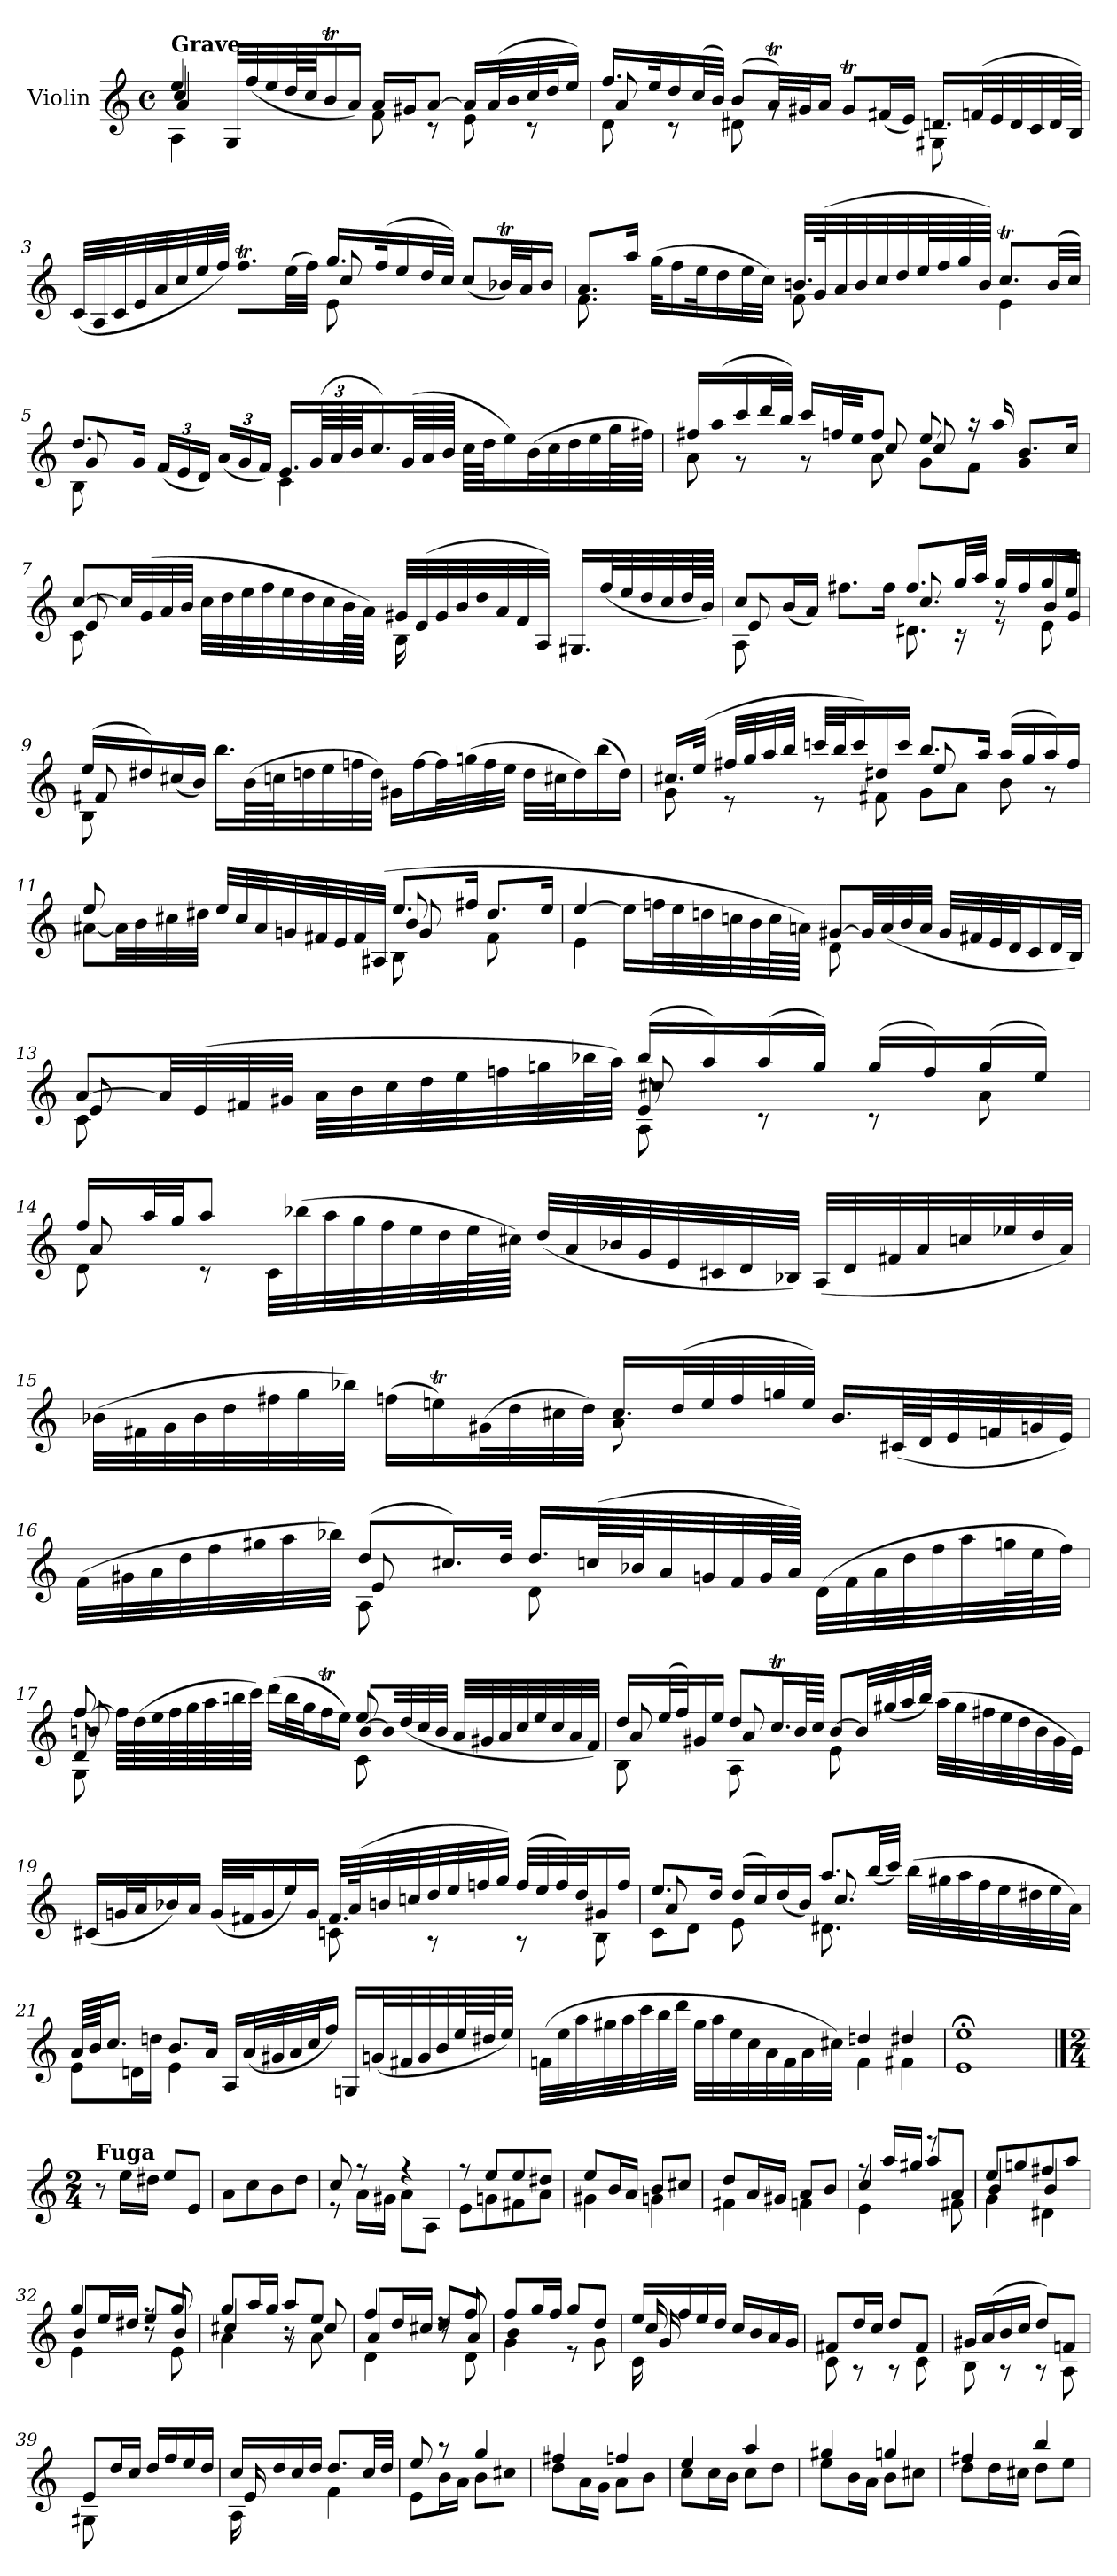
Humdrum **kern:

**kern
*part1
*staff1
*I"Violin
*I'Vln.
*clefG2
*k[]
*M4/4
*met(c)
=1
*^
*	*^
*	*	*^
!LO:TX:a:B:t=Grave	!	!	!
4ee/	4A\	4cc/	4a/
32G/LLL	4ryy	4ryy	4ryy
(32ff/	.	.	.
32ee/	.	.	.
64dd/L	.	.	.
64cc/JJ	.	.	.
16bt/	.	.	.
16a/JJ)	.	.	.
16a/LL	8f\	2ryy	2ryy
16g#X/J	.	.	.
[8a/J	8r	.	.
16a/LL]	8e\	.	.
(32a/L	.	.	.
32b/	.	.	.
32cc/	8r	.	.
32dd/J	.	.	.
16ee/JJ)	.	.	.
*	*	*v	*v
=2	=2	=2
16.ff/LL	8d\	8a/
32ee/K	.	.
16dd/	8r	8ryy
(32cc/L	.	.
32b/JJJ)	.	.
(8b/L	8d#X\	4ryy
32aT/LL)	8rg	.
32g#X/J	.	.
16a/JJ	.	.
8g#t/L	4ryy	2ryy
(16f#X/L	.	.
16e/JJ)	.	.
16.dn/LL	8G#X\	.
(32fn/L	.	.
32e/	8ryy	.
32d/	.	.
32c/	.	.
64d/L	.	.
64B/JJJJ)	.	.
=3	=3	=3
(32c/LLL	2ryy	2ryy
32A/	.	.
32c/	.	.
32e/	.	.
32a/	.	.
32cc/	.	.
32ee/	.	.
32ff/JJJ)	.	.
8.ffT\L	.	.
(>32ee\LL	.	.
32ff\JJJ)	.	.
16.gg/LL	8e\	8cc/
(32ff/K	.	.
16ee/	8ryy	8ryy
32dd/L	.	.
32cc/JJJ)	.	.
(8cc/L	4ryy	4ryy
32b-XT/LL)	.	.
32a/J	.	.
16b-/JJ	.	.
*	*v	*v
!!LO:LB:g=z
=4	=4
8.a/L	8.f\
16aa/Jk	16ryy
(>32gg\KLL	4ryy
16ff\	.
32ee\K	.
16dd\	.
32ee\L	.
32cc\JJJ)	.
32.bn/LLL	8f\
(64g/K	.
32a/	.
32b/	.
32cc/	8ryy
32dd/	.
64ee/L	.
64ff/	.
64gg/	.
64b/JJJJ)	.
8.ccT/L	4e\
(32b/LL	.
32cc/JJJ)	.
=5	=5
*	*^
8.dd/L	8B\	8g/
.	8ryy	8ryy
16g/Jk	.	.
*Xbrackettup	*	*
(24f/LL	4ryy	4ryy
24e/	.	.
24d/JJ)	.	.
(24a/LL	.	.
24g/	.	.
24f/JJ)	.	.
16.e/LL	4c\	2ryy
*brackettup	*	*
(96g/LL	.	.
96a/	.	.
96b/JJ	.	.
16.cc/)	.	.
*Xtuplet	*	*
(96g/LL	.	.
96a/	.	.
96b/JJJJ	.	.
64cc\LLLL	4ryy	.
64dd\JJ	.	.
16ee\)	.	.
(>32b\L	.	.
32cc\	.	.
32dd\	.	.
32ee\	.	.
64gg\L	.	.
64ff#X\JJJJ)	.	.
=6	=6	=6
16ff#X/LL	8a\	4ryy
(16aa/	.	.
16ccc/	8r	.
32ddd/L	.	.
32bb/JJJ)	.	.
16ccc/LL	8r	8ryy
32ffn/L	.	.
32ee/JJ	.	.
8ff/J	8a\	8cc/
8ee/	8g\L	8cc/
16r	8f\J	8rgyy
16aa/	.	.
8.b/L	4g\	4ryy
16cc/Jk	.	.
!!LO:LB:g=z	!!	!!
=7	=7	=7
[8cc/L	8c\	8e/
32cc/LL]	8ryy	8ryy
(32g/	.	.
32a/	.	.
32b/JJJ	.	.
32cc\LLL	4ryy	4ryy
32dd\	.	.
32ee\	.	.
32ff\	.	.
32ee\	.	.
32dd\	.	.
32cc\	.	.
64b\L	.	.
64a\JJJJ)	.	.
32g#X/LLL	16B\	2ryy
(32e/	.	.
32g#/	16ryy	.
32b/	.	.
32dd/	8ryy	.
32a/	.	.
32f/	.	.
32A/JJJ)	.	.
16.G#X/LL	4ryy	.
(32ff/L	.	.
32ee/	.	.
32dd/	.	.
32cc/	.	.
64dd/L	.	.
64b/JJJJ)	.	.
=8	=8	=8
8cc/L	8A\	8e/
(16b/L	8ryy	8ryy
16a/JJ)	.	.
8.ff#X\L	4ryy	4ryy
16ff#\Jk	.	.
8.ff#/L	8.d#X\	8.cc/
32gg/LL	16r	16ryy
32aa/JJJ	.	.
16gg/LL	8r	8re
16ff#/	.	.
16gg/	8e\	16b/LL
16ee/JJ	.	16g/JJ
!!LO:LB:g=z	!!	!!
=9	=9	=9
(16ee/LL	8B\	8f#X/
16dd#X/)	.	.
(16cc#X/	8ryy	8ryy
16b/JJ)	.	.
16.bb\LL	4ryy	4ryy
(>64b\LL	.	.
64ccn\J	.	.
32ddn\	.	.
32ee\	.	.
32ffn\	.	.
32dd\JJJ)	.	.
16g#X\LL	2ryy	2ryy
[16ff\	.	.
32ff\L]	.	.
(>32ggn\	.	.
32ff\	.	.
32ee\JJJ	.	.
32dd\LLL	.	.
32cc#X\J	.	.
16dd\)	.	.
(>16bb\	.	.
16dd\JJ)	.	.
=10	=10	=10
16.cc#X/LL	8g\	2ryy
(32ee/JJk	.	.
32ff#X/LLL	8r	.
32gg/	.	.
32aa/	.	.
32bb/JJJ	.	.
32cccn/LLL	8r	.
32bb/J	.	.
16ccc/)	.	.
16dd#X/	8f#X\	.
16ccc/JJ	.	.
8.bb/L	8g\L	8ee/
.	8a\J	8ryy
16aa/Jk	.	.
(16aa/LL	8b\	4ryy
16gg/	.	.
16aa/)	8r	.
16ff#/JJ	.	.
!!LO:LB:g=z	!!	!!
=11	=11	=11
*	*	*^
8ee/	[8a#X\L	2ryy	2ryy
8ryy	32a#\LL]	.	.
.	(>32b\	.	.
.	32cc#X\	.	.
.	32dd#X\JJJ	.	.
32ee/LLL	4ryy	.	.
32cc#/	.	.	.
32a#/	.	.	.
32gn/	.	.	.
32f#X/	.	.	.
32e/	.	.	.
32f#/	.	.	.
(32A#X/JJJ	.	.	.
8.ee/L	8B\	8b/	8g/
.	8ryy	8ryy	8ryy
16ff#X/Jk	.	.	.
8.dd#/L	8f#\	4ryy	4ryy
.	8ryy	.	.
16ee/Jk	.	.	.
*	*v	*v	*v
=12	=12
[4ee/	4e\
16ee\LL]	4ryy
32ffn\L	.
32ee\	.
32ddn\	.
32ccn\	.
32b\	.
64cc\L	.
64an\JJJJ)	.
[8g#X/L	8d\
32g#/LL]	8ryy
(32a/	.
32b/	.
32a/JJJ	.
32g#/LLL	4ryy
32f#X/	.
32e/	.
32d/J	.
16c/	.
32d/L	.
32B/JJJ)	.
!!LO:LB:g=z	!!
=13	=13
*^	*^
[8a/L	8c\	8e/	2ryy
32a/LL]	8ryy	8ryy	.
(32e/	.	.	.
32f#X/	.	.	.
32g#X/JJJ	.	.	.
32a\LLL	4ryy	4ryy	.
32b\	.	.	.
32cc\	.	.	.
32dd\	.	.	.
32ee\	.	.	.
32ffn\	.	.	.
32ggn\	.	.	.
64bb-X\L	.	.	.
64aa\JJJJ)	.	.	.
(16bb-/LL	8A\	8cc#X/	8e/
16aa/)	.	.	.
(16aa/	8r	8ryy	8ryy
16gg/JJ)	.	.	.
(16gg/LL	8r	4ryy	4ryy
16ff/)	.	.	.
(16gg/	8a\	.	.
16ee/JJ)	.	.	.
*	*	*v	*v
=14	=14	=14
16ff/LL	8d\	8a/
32aa/L	.	.
32gg/JJ	.	.
8aa/J	8r	8ryy
32c\LLL	4ryy	4ryy
(>32bb-X\	.	.
32aa\	.	.
32gg\	.	.
32ff\	.	.
32ee\	.	.
32dd\	.	.
64ee\L	.	.
64cc#X\JJJJ)	.	.
(32dd/LLL	2ryy	2ryy
32a/	.	.
32b-X/	.	.
32g/	.	.
32e/	.	.
32c#X/	.	.
32d/	.	.
32B-X/JJJ)	.	.
(32A/LLL	.	.
32d/	.	.
32f#X/	.	.
32a/	.	.
32ccn/	.	.
32ee-X/	.	.
32dd/	.	.
32a/JJJ)	.	.
*	*v	*v
!!LO:LB:g=z
=15	=15
(>32b-X\LLL	2ryy
32f#X\	.
32g\	.
32b-\	.
32dd\	.
32ff#X\	.
32gg\	.
32bb-X\JJJ)	.
(>16ffn\LL	.
16eent\)	.
(>32g#X\L	.
32dd\	.
32cc#X\	.
32dd\JJJ)	.
16.cc#/LL	8a\
(32dd/L	.
32ee/	8ryy
32ff/	.
32ggn/	.
32ee/JJJ)	.
16.b-/LL	4ryy
(64c#X/LL	.
64d/J	.
32e/	.
32fn/	.
32gn/	.
32e/JJJ)	.
=16	=16
*	*^
(>32f\LLL	4ryy	4ryy
32g#X\	.	.
32a\	.	.
32dd\	.	.
32ff\	.	.
32gg#X\	.	.
32aa\	.	.
32bb-X\JJJ)	.	.
(8dd/L	8A\	8e/
16.cc#X/L)	8ryy	8ryy
32dd/JJk	.	.
16.dd/LL	8d\	2ryy
(64ccn/LL	.	.
64b-X/J	.	.
32a/	8ryy	.
32gn/	.	.
32f/	.	.
64g/L	.	.
64a/JJJJ)	.	.
(>32d\LLL	4ryy	.
32f\	.	.
32a\	.	.
32dd\	.	.
32ff\	.	.
32aa\	.	.
64ggn\L	.	.
64ee\J	.	.
32ff\JJJ)	.	.
!!LO:LB:g=z	!!	!!
=17	=17	=17
*	*	*^
[8ff/	8G\	8bn/	8d/
64ff\LLLL]	8ryy	8ryy	8ryy
(>64dd\	.	.	.
64ee\	.	.	.
64ff\	.	.	.
64gg\	.	.	.
64aa\	.	.	.
64bbn\	.	.	.
64ccc\JJJJ)	.	.	.
(>16ddd\LL	4ryy	4ryy	4ryy
32bb\L	.	.	.
32gg\J	.	.	.
16ffT\	.	.	.
16ee\JJ)	.	.	.
8ee/	8c\	[8b/L	2ryy
8ryy	8ryy	32b/LL]	.
.	.	(32dd/	.
.	.	32cc/	.
.	.	32b/JJJ	.
4ryy	4ryy	32a/LLL	.
.	.	32g#X/	.
.	.	32a/	.
.	.	32cc/	.
.	.	32ee/	.
.	.	32cc/	.
.	.	32a/	.
.	.	32f/JJJ)	.
*	*	*v	*v
=18	=18	=18
16dd/LL	8B\	8a/
(32ee/L	.	.
32ff/J)	.	.
16g#X/	8ryy	8ryy
16ee/JJ	.	.
8dd/L	8A\	8a/
16.ccT/L	8ryy	8ryy
64b/LL	.	.
64cc/JJJJ	.	.
[8b/L	8e\	2ryy
32b/LL]	8ryy	.
(32gg#X/	.	.
32aa/	.	.
32bb/JJJ)	.	.
(>32aa\LLL	4ryy	.
32gg#\	.	.
32ff#X\	.	.
32ee\	.	.
32dd\	.	.
32b\	.	.
32g#\	.	.
32e\JJJ)	.	.
*	*v	*v
!!LO:LB:g=z
=19	=19
(16c#X/LL	2ryy
32gn/L	.
32a/J	.
16b-X/)	.
16a/JJ	.
(32g/LLL	.
32f#X/J	.
16g/	.
16ee/)	.
16g/JJ	.
32.f#/LLL	8cn\
(64a/K	.
32bn/	.
32ccn/	.
32dd/	8r
32ee/	.
32ffn/	.
32gg/JJJ)	.
(32ff/LLL	8r
32ee/	.
32ff/)	.
32dd/J	.
16g#X/	8B\
16ff/JJ	.
=20	=20
*	*^
8.ee/L	8c\L	8a/
.	8d\J	8ryy
16dd/Jk	.	.
(16dd/LL	8e\	4ryy
16cc/)	.	.
(16dd/	8ryy	.
16b/JJ)	.	.
8.aa/L	8.d#X\	8.cc/
(32bb/LL	16ryy	16ryy
32ccc/JJJ)	.	.
(>32bb\LLL	4ryy	4ryy
32gg#X\	.	.
32aa\	.	.
32ff\	.	.
32ee\	.	.
32dd#X\	.	.
32ee\	.	.
32a\JJJ)	.	.
*	*v	*v
!!LO:LB:g=z
=21	=21
64a/LLLL	8e\L
64b/JJ	.
16.cc/JJ	.
8ryy	16dn\L
.	16ddn\JJ
8.b/L	4e\
16a/Jk	.
16A/LL	2ryy
(32a/L	.
32g#X/	.
32a/	.
32cc/J	.
16ff/JJ)	.
16Gn/LL	.
(32gn/L	.
32f#X/	.
32g/	.
32b/	.
64ee/L	.
64dd#X/J	.
32ee/JJJ)	.
=22	=22
(>32fn\LLL	2ryy
32ee\	.
32aa\	.
32gg#X\	.
32aa\	.
32ccc\	.
32bb\	.
32ddd\JJJ	.
32gg#\LLL	.
32aa\	.
32ee\	.
32cc\	.
32a\	.
32f\	.
32a\	.
32cc#X\JJJ)	.
4ddn/	4f\
4dd#X/	4f#X\
*v	*v
=23
1e;< 1ee;<
!!LO:PB:g=z
==24
*M2/4
!LO:TX:a:B:t=Fuga
8r
16ee\LL
16dd#X\JJ
8ee/L
8e/J
=25
8a\L
8cc\
8b\
8dd\J
=26
*^
8cc/	8r
8r	16a\LL
.	16g#X\JJ
4r	8a\L
.	8A\J
=27	=27
8r	8e\L
8ee/L	8gn\
8ee/	8f#X\
8dd#X/J	8a\J
=28	=28
8ee/L	4g#X\
16b/L	.
16a/JJ	.
8b/L	4gn\
8cc#X/J	.
=29	=29
8dd/L	4f#X\
16a/L	.
16g#X/JJ	.
8a/L	4fn\
8b/J	.
=30	=30
*	*^
4cc/	4e\	8rff
.	.	16aa/LL
.	.	16gg#X/JJ
4ryy	8r	8aa/L
.	8f#X\	8a/J
=31	=31	=31
8ee/L	4g\	4b/
8ggn/	.	.
8ff#X/	4d#X\	4b/
8aa/J	.	.
=32	=32	=32
4gg/	4e\	8b/L
.	.	16ee/L
.	.	16dd#X/JJ
8rff	8r	8ee/L
8gg/	8e\	8b/J
!!LO:LB:g=z	!!	!!
=33	=33	=33
8gg/L	4a\	4cc#X/
16aa/L	.	.
16gg/JJ	.	.
8aa/L	8r	8rg
8ee/J	8a\	8cc#/
=34	=34	=34
4ff/	4d\	8a/L
.	.	16dd/L
.	.	16cc#X/JJ
8rdd	8r	8dd/L
8ff/	8d\	8a/J
=35	=35	=35
8ff/L	4g\	4b/
16gg/L	.	.
16ff/JJ	.	.
8gg/L	8r	4ryy
8dd/J	8g\	.
=36	=36	=36
*	*	*^
16ee/LL	16c\	16cc/	16g/
16ff/	16ryy	16ryy	16ryy
16ee/	8ryy	8ryy	8ryy
16dd/JJ	.	.	.
16cc/LL	4ryy	4ryy	4ryy
16b/	.	.	.
16a/	.	.	.
16g/JJ	.	.	.
*	*v	*v	*v
=37	=37
8f#X/L	8c\
16dd/L	8r
16cc/JJ	.
8dd/L	8r
8f#/J	8c\
=38	=38
16g#X/LL	8B\
(16a/	.
16b/	8r
16cc/JJ	.
8dd/L)	8r
8fn/J	8A\
=39	=39
8e/L	8G#X\
16dd/L	8ryy
16cc/JJ	.
16dd/LL	4ryy
16ff/	.
16ee/	.
16dd/JJ	.
=40	=40
*	*^
16cc/LL	16A\	16e/
16dd/	16ryy	16ryy
16cc/	8ryy	8ryy
16dd/JJ	.	.
8.dd/L	4f\	4ryy
32cc/LL	.	.
32dd/JJJ	.	.
*	*v	*v
=41	=41
8ee/	8e\L
8r	16b\L
.	16a\JJ
4gg/	8b\L
.	8cc#X\J
!!LO:LB:g=z	!!
=42	=42
4ff#X/	8dd\L
.	16a\L
.	16g\JJ
4ffn/	8a\L
.	8b\J
=43	=43
4ee/	8cc\L
.	16cc\L
.	16b\JJ
4aa/	8cc\L
.	8dd\J
=44	=44
4gg#X/	8ee\L
.	16b\L
.	16a\JJ
4ggn/	8b\L
.	8cc#X\J
=45	=45
4ff#X/	8dd\L
.	16dd\L
.	16cc#X\JJ
4bb/	8dd\L
.	8ee\J
*v	*v
=
*-
